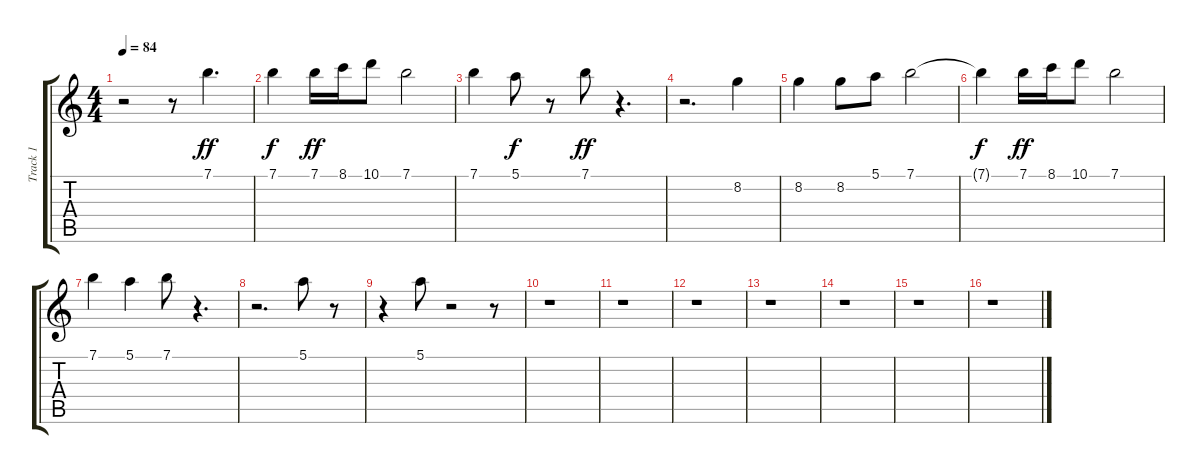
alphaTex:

\track ("Track 1" "Track 1") {instrument acousticguitarsteel}
\staff {score tabs}
\tuning (E4 B3 G3 D3 A2 E2) {hide}
\ts (4 4)
\tempo 84
\clef g2
\ks c
r.2{dy ff} r.8 7.1.4{d} |
7.1.4{dy f} 7.1.16{dy ff} 8.1.16 10.1.8 7.1.2 |
7.1.4 5.1.8{dy f} r.8 7.1.8{dy ff} r.4{d} |
r.2{d} 8.2.4 |
8.2.4 8.2.8 5.1.8 7.1.2 |
7.1{t}.4{dy f} 7.1.16{dy ff} 8.1.16 10.1.8 7.1.2 |
7.1.4 5.1.4 7.1.8 r.4{d} |
r.2{d} 5.1.8 r.8 |
r.4 5.1.8 r.2 r.8 |
r.1 |
r.1 |
r.1 |
r.1 |
r.1 |
r.1 |
r.1
